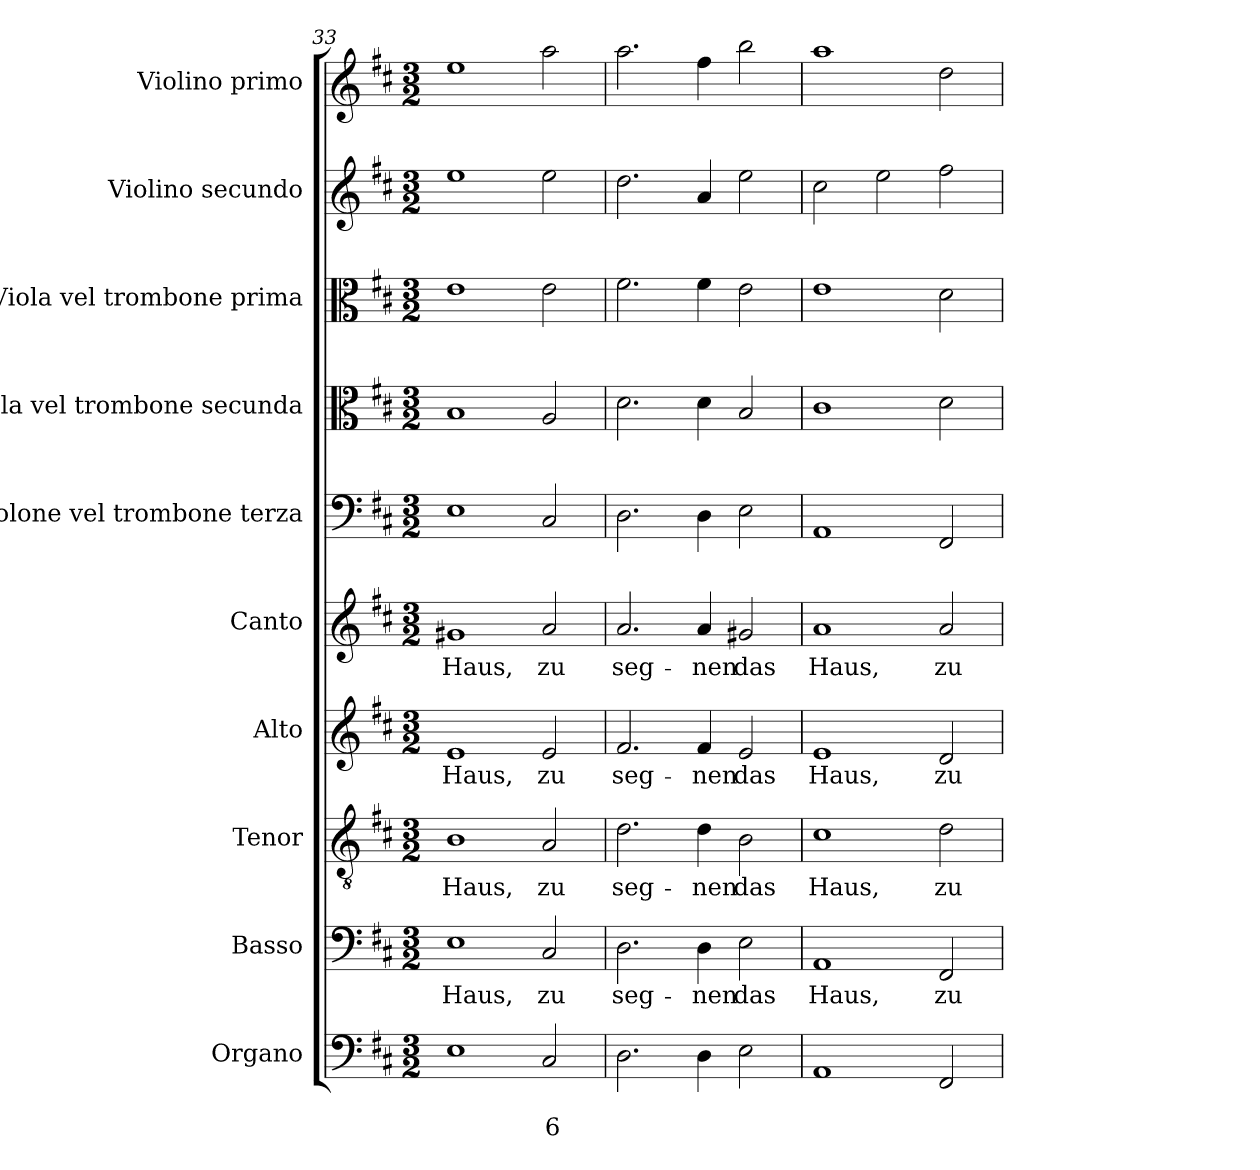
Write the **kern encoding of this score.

**kern	**text	**text	**kern	**text	**kern	**text	**kern	**text	**kern	**text	**kern	**kern	**kern	**kern	**kern
*part10	*part10	*part10	*part9	*part9	*part8	*part8	*part7	*part7	*part6	*part6	*part5	*part4	*part3	*part2	*part1
*staff10	*staff10	*staff10	*staff9	*staff9	*staff8	*staff8	*staff7	*staff7	*staff6	*staff6	*staff5	*staff4	*staff3	*staff2	*staff1
*I"Organo	*	*	*I"Basso	*	*I"Tenor	*	*I"Alto	*	*I"Canto	*	*I"Violone vel trombone  terza	*I"Viola vel trombone secunda	*I"Viola vel trombone prima	*I"Violino secundo	*I"Violino primo
*	*	*	*I'B	*	*I'T	*	*I'A	*	*I'C	*	*I'Vn	*I'Va2	*I'Va1	*I'Vi2	*I'Vi1
*clefF4	*	*	*clefF4	*	*clefGv2	*	*clefG2	*	*clefG2	*	*clefF4	*clefC3	*clefC3	*clefG2	*clefG2
*k[f#c#]	*	*	*k[f#c#]	*	*k[f#c#]	*	*k[f#c#]	*	*k[f#c#]	*	*k[f#c#]	*k[f#c#]	*k[f#c#]	*k[f#c#]	*k[f#c#]
*D:	*	*	*D:	*	*D:	*	*D:	*	*D:	*	*D:	*D:	*D:	*D:	*D:
*M3/2	*	*	*M3/2	*	*M3/2	*	*M3/2	*	*M3/2	*	*M3/2	*M3/2	*M3/2	*M3/2	*M3/2
=33	=33	=33	=33	=33	=33	=33	=33	=33	=33	=33	=33	=33	=33	=33	=33
!	!	!	!	!LO:LY:b	!	!	!	!	!	!	!	!	!	!	!
!	!	!	!	!	!	!LO:LY:b	!	!	!	!	!	!	!	!	!
!	!	!	!	!	!	!	!	!LO:LY:b	!	!	!	!	!	!	!
!	!	!	!	!	!	!	!	!	!	!LO:LY:b	!	!	!	!	!
1E	.	.	1E	Haus,	1B	Haus,	1e	Haus,	1g#X	Haus,	1E	1B	1e	1ee	1ee
!	!	!LO:LY:b	!	!	!	!	!	!	!	!	!	!	!	!	!
!	!	!	!	!LO:LY:b	!	!	!	!	!	!	!	!	!	!	!
!	!	!	!	!	!	!LO:LY:b	!	!	!	!	!	!	!	!	!
!	!	!	!	!	!	!	!	!LO:LY:b	!	!	!	!	!	!	!
!	!	!	!	!	!	!	!	!	!	!LO:LY:b	!	!	!	!	!
2C#/	.	6	2C#/	zu	2A/	zu	2e/	zu	2a/	zu	2C#/	2A/	2e\	2ee\	2aa\
=34	=34	=34	=34	=34	=34	=34	=34	=34	=34	=34	=34	=34	=34	=34	=34
!	!	!	!	!LO:LY:b	!	!	!	!	!	!	!	!	!	!	!
!	!	!	!	!	!	!LO:LY:b	!	!	!	!	!	!	!	!	!
!	!	!	!	!	!	!	!	!LO:LY:b	!	!	!	!	!	!	!
!	!	!	!	!	!	!	!	!	!	!LO:LY:b	!	!	!	!	!
2.D\	.	.	2.D\	seg-	2.d\	seg-	2.f#/	seg-	2.a/	seg-	2.D\	2.d\	2.f#\	2.dd\	2.aa\
!	!	!	!	!LO:LY:b	!	!	!	!	!	!	!	!	!	!	!
!	!	!	!	!	!	!LO:LY:b	!	!	!	!	!	!	!	!	!
!	!	!	!	!	!	!	!	!LO:LY:b	!	!	!	!	!	!	!
!	!	!	!	!	!	!	!	!	!	!LO:LY:b	!	!	!	!	!
4D\	.	.	4D\	-nen	4d\	-nen	4f#/	-nen	4a/	-nen	4D\	4d\	4f#\	4a/	4ff#\
!	!	!	!	!LO:LY:b	!	!	!	!	!	!	!	!	!	!	!
!	!	!	!	!	!	!LO:LY:b	!	!	!	!	!	!	!	!	!
!	!	!	!	!	!	!	!	!LO:LY:b	!	!	!	!	!	!	!
!	!	!	!	!	!	!	!	!	!	!LO:LY:b	!	!	!	!	!
2E\	.	.	2E\	das	2B\	das	2e/	das	2g#X/	das	2E\	2B/	2e\	2ee\	2bb\
=35	=35	=35	=35	=35	=35	=35	=35	=35	=35	=35	=35	=35	=35	=35	=35
!	!	!	!	!LO:LY:b	!	!	!	!	!	!	!	!	!	!	!
!	!	!	!	!	!	!LO:LY:b	!	!	!	!	!	!	!	!	!
!	!	!	!	!	!	!	!	!LO:LY:b	!	!	!	!	!	!	!
!	!	!	!	!	!	!	!	!	!	!LO:LY:b	!	!	!	!	!
1AA	.	.	1AA	Haus,	1c#	Haus,	1e	Haus,	1a	Haus,	1AA	1c#	1e	2cc#\	1aa
.	.	.	.	.	.	.	.	.	.	.	.	.	.	2ee\	.
!	!	!	!	!LO:LY:b	!	!	!	!	!	!	!	!	!	!	!
!	!	!	!	!	!	!LO:LY:b	!	!	!	!	!	!	!	!	!
!	!	!	!	!	!	!	!	!LO:LY:b	!	!	!	!	!	!	!
!	!	!	!	!	!	!	!	!	!	!LO:LY:b	!	!	!	!	!
2FF#/	.	.	2FF#/	zu	2d\	zu	2d/	zu	2a/	zu	2FF#/	2d\	2d\	2ff#\	2dd\
=	=	=	=	=	=	=	=	=	=	=	=	=	=	=	=
*-	*-	*-	*-	*-	*-	*-	*-	*-	*-	*-	*-	*-	*-	*-	*-
